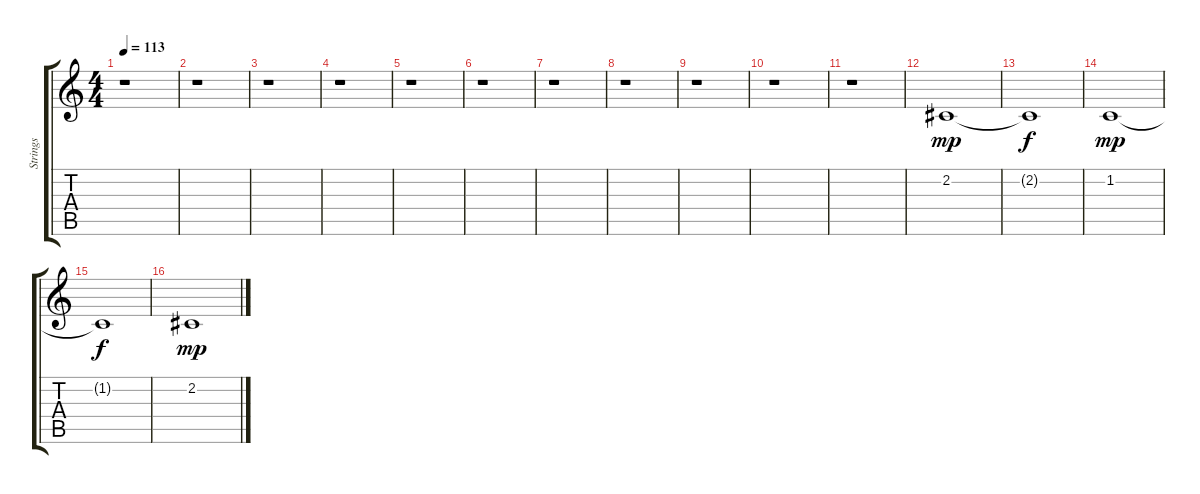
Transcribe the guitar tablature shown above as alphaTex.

\track ("Strings" "Strings") {instrument stringensemble1}
\staff {score tabs}
\tuning (E4 B3 G3 D3 A2 E2) {hide}
\ts (4 4)
\tempo 113
\clef g2
\ks c
r.1{dy mp} |
r.1 |
r.1 |
r.1 |
r.1 |
r.1 |
r.1 |
r.1 |
r.1 |
r.1 |
r.1 |
2.2.1 |
2.2{t}.1{dy f} |
1.2.1{dy mp} |
1.2{t}.1{dy f} |
2.2.1{dy mp}
